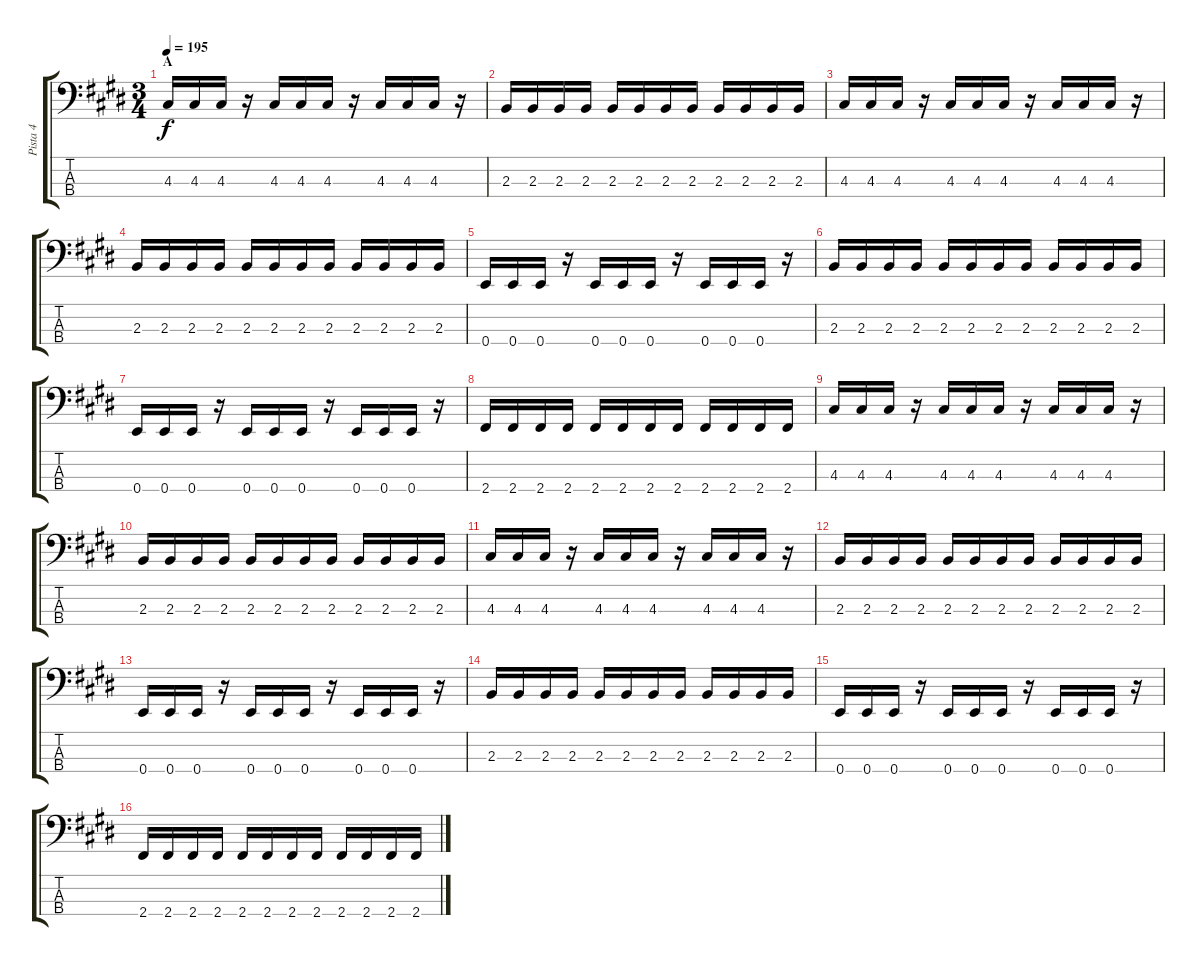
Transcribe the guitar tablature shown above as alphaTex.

\track ("Pista 4" "Pista 4") {instrument electricbasspick}
\staff {score tabs}
\tuning (G2 D2 A1 E1) {hide}
\ts (3 4)
\section ("" "A")
\tempo 195
\clef f4
\ks e
4.3.16{dy f} 4.3.16 4.3.16 r.16 4.3.16 4.3.16 4.3.16 r.16 4.3.16 4.3.16 4.3.16 r.16 |
2.3.16 2.3.16 2.3.16 2.3.16 2.3.16 2.3.16 2.3.16 2.3.16 2.3.16 2.3.16 2.3.16 2.3.16 |
4.3.16 4.3.16 4.3.16 r.16 4.3.16 4.3.16 4.3.16 r.16 4.3.16 4.3.16 4.3.16 r.16 |
2.3.16 2.3.16 2.3.16 2.3.16 2.3.16 2.3.16 2.3.16 2.3.16 2.3.16 2.3.16 2.3.16 2.3.16 |
0.4.16 0.4.16 0.4.16 r.16 0.4.16 0.4.16 0.4.16 r.16 0.4.16 0.4.16 0.4.16 r.16 |
2.3.16 2.3.16 2.3.16 2.3.16 2.3.16 2.3.16 2.3.16 2.3.16 2.3.16 2.3.16 2.3.16 2.3.16 |
0.4.16 0.4.16 0.4.16 r.16 0.4.16 0.4.16 0.4.16 r.16 0.4.16 0.4.16 0.4.16 r.16 |
2.4.16 2.4.16 2.4.16 2.4.16 2.4.16 2.4.16 2.4.16 2.4.16 2.4.16 2.4.16 2.4.16 2.4.16 |
4.3.16 4.3.16 4.3.16 r.16 4.3.16 4.3.16 4.3.16 r.16 4.3.16 4.3.16 4.3.16 r.16 |
2.3.16 2.3.16 2.3.16 2.3.16 2.3.16 2.3.16 2.3.16 2.3.16 2.3.16 2.3.16 2.3.16 2.3.16 |
4.3.16 4.3.16 4.3.16 r.16 4.3.16 4.3.16 4.3.16 r.16 4.3.16 4.3.16 4.3.16 r.16 |
2.3.16 2.3.16 2.3.16 2.3.16 2.3.16 2.3.16 2.3.16 2.3.16 2.3.16 2.3.16 2.3.16 2.3.16 |
0.4.16 0.4.16 0.4.16 r.16 0.4.16 0.4.16 0.4.16 r.16 0.4.16 0.4.16 0.4.16 r.16 |
2.3.16 2.3.16 2.3.16 2.3.16 2.3.16 2.3.16 2.3.16 2.3.16 2.3.16 2.3.16 2.3.16 2.3.16 |
0.4.16 0.4.16 0.4.16 r.16 0.4.16 0.4.16 0.4.16 r.16 0.4.16 0.4.16 0.4.16 r.16 |
2.4.16 2.4.16 2.4.16 2.4.16 2.4.16 2.4.16 2.4.16 2.4.16 2.4.16 2.4.16 2.4.16 2.4.16
